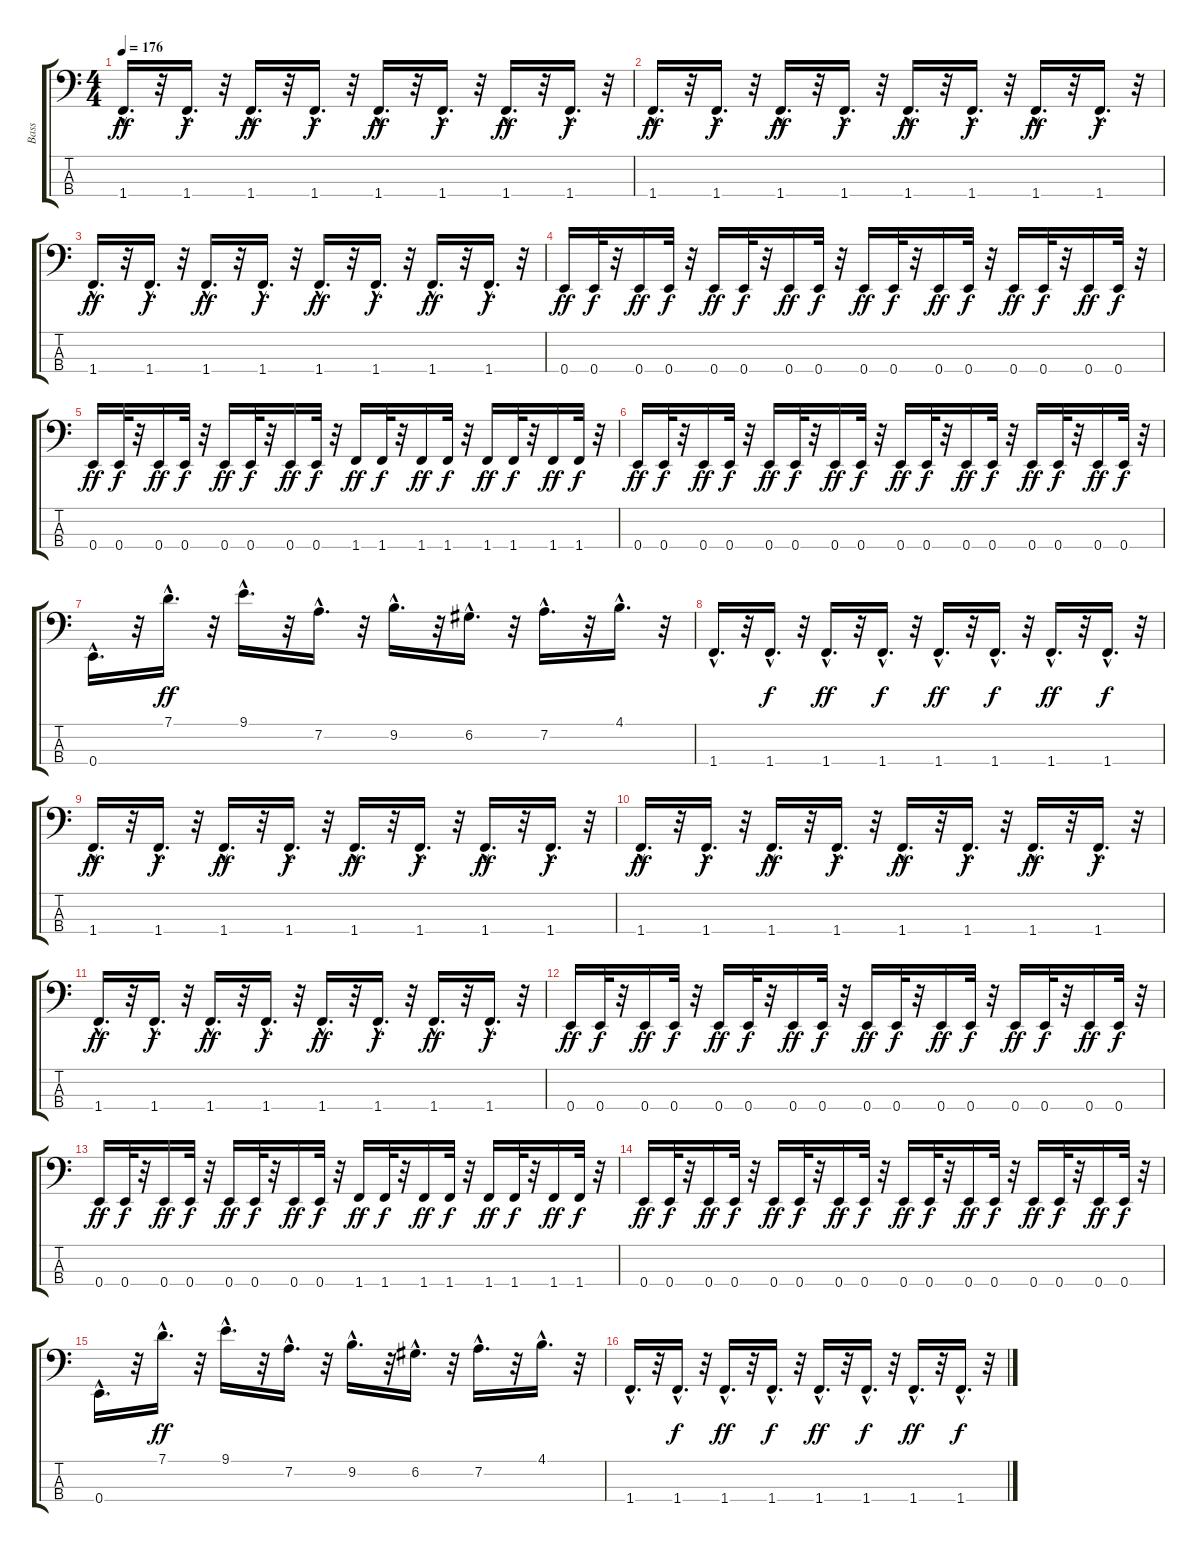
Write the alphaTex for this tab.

\track ("Bass" "Bass") {instrument electricbassfinger}
\staff {score tabs}
\tuning (G2 D2 A1 E1) {hide}
\ts (4 4)
\tempo 176
\clef f4
\ks c
1.4{hac}.16{d dy ff} r.32 1.4{hac}.16{d dy f} r.32 1.4{hac}.16{d dy ff} r.32 1.4{hac}.16{d dy f} r.32 1.4{hac}.16{d dy ff} r.32 1.4{hac}.16{d dy f} r.32 1.4{hac}.16{d dy ff} r.32 1.4{hac}.16{d dy f} r.32 |
1.4{hac}.16{d dy ff} r.32 1.4{hac}.16{d dy f} r.32 1.4{hac}.16{d dy ff} r.32 1.4{hac}.16{d dy f} r.32 1.4{hac}.16{d dy ff} r.32 1.4{hac}.16{d dy f} r.32 1.4{hac}.16{d dy ff} r.32 1.4{hac}.16{d dy f} r.32 |
1.4{hac}.16{d dy ff} r.32 1.4{hac}.16{d dy f} r.32 1.4{hac}.16{d dy ff} r.32 1.4{hac}.16{d dy f} r.32 1.4{hac}.16{d dy ff} r.32 1.4{hac}.16{d dy f} r.32 1.4{hac}.16{d dy ff} r.32 1.4{hac}.16{d dy f} r.32 |
0.4.16{dy ff} 0.4.32{dy f} r.32 0.4.16{dy ff} 0.4.32{dy f} r.32 0.4.16{dy ff} 0.4.32{dy f} r.32 0.4.16{dy ff} 0.4.32{dy f} r.32 0.4.16{dy ff} 0.4.32{dy f} r.32 0.4.16{dy ff} 0.4.32{dy f} r.32 0.4.16{dy ff} 0.4.32{dy f} r.32 0.4.16{dy ff} 0.4.32{dy f} r.32 |
0.4.16{dy ff} 0.4.32{dy f} r.32 0.4.16{dy ff} 0.4.32{dy f} r.32 0.4.16{dy ff} 0.4.32{dy f} r.32 0.4.16{dy ff} 0.4.32{dy f} r.32 1.4.16{dy ff} 1.4.32{dy f} r.32 1.4.16{dy ff} 1.4.32{dy f} r.32 1.4.16{dy ff} 1.4.32{dy f} r.32 1.4.16{dy ff} 1.4.32{dy f} r.32 |
0.4.16{dy ff} 0.4.32{dy f} r.32 0.4.16{dy ff} 0.4.32{dy f} r.32 0.4.16{dy ff} 0.4.32{dy f} r.32 0.4.16{dy ff} 0.4.32{dy f} r.32 0.4.16{dy ff} 0.4.32{dy f} r.32 0.4.16{dy ff} 0.4.32{dy f} r.32 0.4.16{dy ff} 0.4.32{dy f} r.32 0.4.16{dy ff} 0.4.32{dy f} r.32 |
0.4{hac}.16{d} r.32 7.1{hac}.16{d dy ff} r.32 9.1{hac}.16{d} r.32 7.2{hac}.16{d} r.32 9.2{hac}.16{d} r.32 6.2{hac}.16{d} r.32 7.2{hac}.16{d} r.32 4.1{hac}.16{d} r.32 |
1.4{hac}.16{d} r.32 1.4{hac}.16{d dy f} r.32 1.4{hac}.16{d dy ff} r.32 1.4{hac}.16{d dy f} r.32 1.4{hac}.16{d dy ff} r.32 1.4{hac}.16{d dy f} r.32 1.4{hac}.16{d dy ff} r.32 1.4{hac}.16{d dy f} r.32 |
1.4{hac}.16{d dy ff} r.32 1.4{hac}.16{d dy f} r.32 1.4{hac}.16{d dy ff} r.32 1.4{hac}.16{d dy f} r.32 1.4{hac}.16{d dy ff} r.32 1.4{hac}.16{d dy f} r.32 1.4{hac}.16{d dy ff} r.32 1.4{hac}.16{d dy f} r.32 |
1.4{hac}.16{d dy ff} r.32 1.4{hac}.16{d dy f} r.32 1.4{hac}.16{d dy ff} r.32 1.4{hac}.16{d dy f} r.32 1.4{hac}.16{d dy ff} r.32 1.4{hac}.16{d dy f} r.32 1.4{hac}.16{d dy ff} r.32 1.4{hac}.16{d dy f} r.32 |
1.4{hac}.16{d dy ff} r.32 1.4{hac}.16{d dy f} r.32 1.4{hac}.16{d dy ff} r.32 1.4{hac}.16{d dy f} r.32 1.4{hac}.16{d dy ff} r.32 1.4{hac}.16{d dy f} r.32 1.4{hac}.16{d dy ff} r.32 1.4{hac}.16{d dy f} r.32 |
0.4.16{dy ff} 0.4.32{dy f} r.32 0.4.16{dy ff} 0.4.32{dy f} r.32 0.4.16{dy ff} 0.4.32{dy f} r.32 0.4.16{dy ff} 0.4.32{dy f} r.32 0.4.16{dy ff} 0.4.32{dy f} r.32 0.4.16{dy ff} 0.4.32{dy f} r.32 0.4.16{dy ff} 0.4.32{dy f} r.32 0.4.16{dy ff} 0.4.32{dy f} r.32 |
0.4.16{dy ff} 0.4.32{dy f} r.32 0.4.16{dy ff} 0.4.32{dy f} r.32 0.4.16{dy ff} 0.4.32{dy f} r.32 0.4.16{dy ff} 0.4.32{dy f} r.32 1.4.16{dy ff} 1.4.32{dy f} r.32 1.4.16{dy ff} 1.4.32{dy f} r.32 1.4.16{dy ff} 1.4.32{dy f} r.32 1.4.16{dy ff} 1.4.32{dy f} r.32 |
0.4.16{dy ff} 0.4.32{dy f} r.32 0.4.16{dy ff} 0.4.32{dy f} r.32 0.4.16{dy ff} 0.4.32{dy f} r.32 0.4.16{dy ff} 0.4.32{dy f} r.32 0.4.16{dy ff} 0.4.32{dy f} r.32 0.4.16{dy ff} 0.4.32{dy f} r.32 0.4.16{dy ff} 0.4.32{dy f} r.32 0.4.16{dy ff} 0.4.32{dy f} r.32 |
0.4{hac}.16{d} r.32 7.1{hac}.16{d dy ff} r.32 9.1{hac}.16{d} r.32 7.2{hac}.16{d} r.32 9.2{hac}.16{d} r.32 6.2{hac}.16{d} r.32 7.2{hac}.16{d} r.32 4.1{hac}.16{d} r.32 |
1.4{hac}.16{d} r.32 1.4{hac}.16{d dy f} r.32 1.4{hac}.16{d dy ff} r.32 1.4{hac}.16{d dy f} r.32 1.4{hac}.16{d dy ff} r.32 1.4{hac}.16{d dy f} r.32 1.4{hac}.16{d dy ff} r.32 1.4{hac}.16{d dy f} r.32
